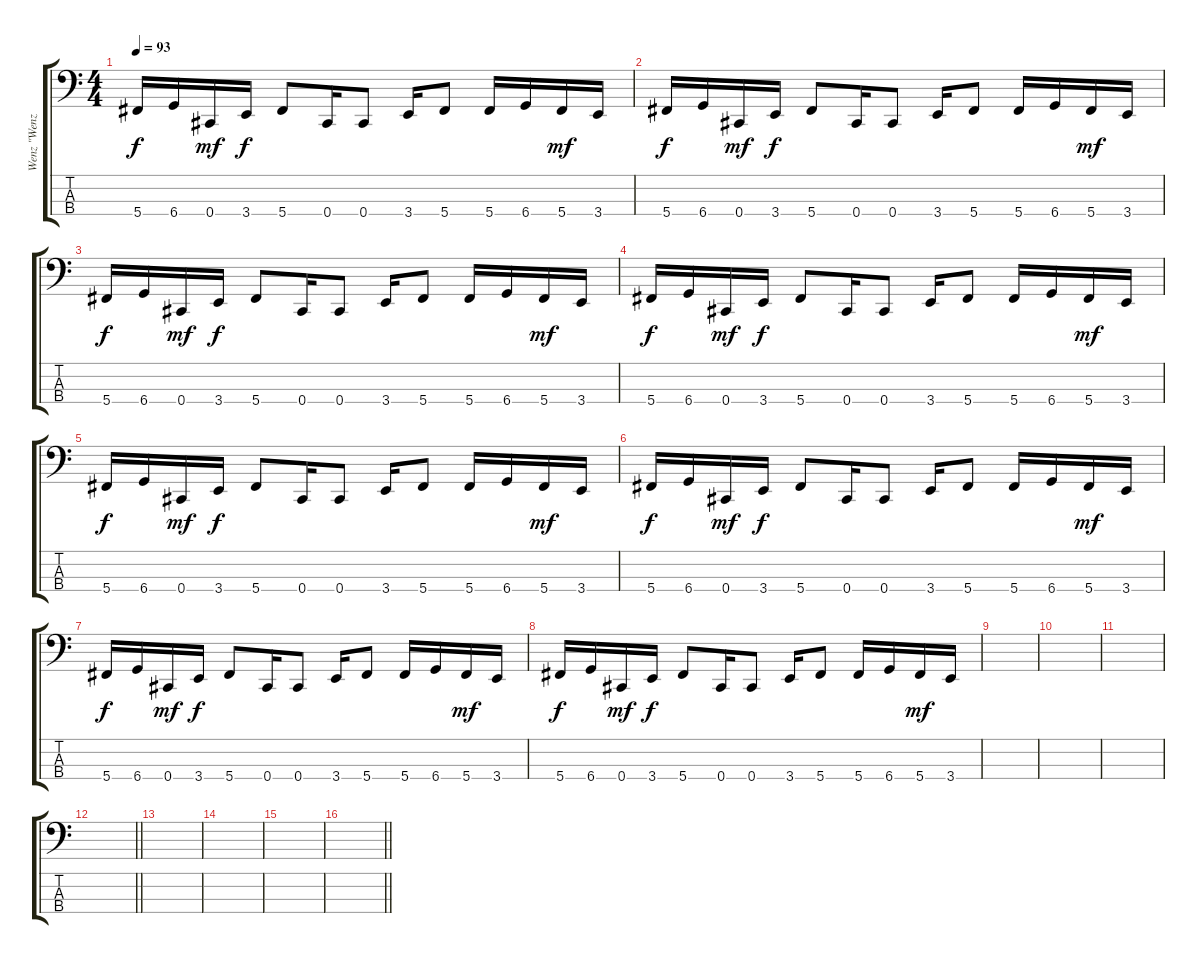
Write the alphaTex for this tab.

\track ("Wenz \"Wenz\" Weninger" "Wenz \"Wenz") {instrument electricbasspick}
\staff {score tabs}
\tuning (Gb2 Db2 Ab1 Db1) {hide}
\ts (4 4)
\tempo 93
\clef f4
\ks c
5.4.16{dy f} 6.4.16 0.4.16{dy mf} 3.4.16{dy f} 5.4.8 0.4.16 0.4.8 3.4.16 5.4.8 5.4.16 6.4.16 5.4.16{dy mf} 3.4.16 |
5.4.16{dy f} 6.4.16 0.4.16{dy mf} 3.4.16{dy f} 5.4.8 0.4.16 0.4.8 3.4.16 5.4.8 5.4.16 6.4.16 5.4.16{dy mf} 3.4.16 |
5.4.16{dy f} 6.4.16 0.4.16{dy mf} 3.4.16{dy f} 5.4.8 0.4.16 0.4.8 3.4.16 5.4.8 5.4.16 6.4.16 5.4.16{dy mf} 3.4.16 |
5.4.16{dy f} 6.4.16 0.4.16{dy mf} 3.4.16{dy f} 5.4.8 0.4.16 0.4.8 3.4.16 5.4.8 5.4.16 6.4.16 5.4.16{dy mf} 3.4.16 |
5.4.16{dy f} 6.4.16 0.4.16{dy mf} 3.4.16{dy f} 5.4.8 0.4.16 0.4.8 3.4.16 5.4.8 5.4.16 6.4.16 5.4.16{dy mf} 3.4.16 |
5.4.16{dy f} 6.4.16 0.4.16{dy mf} 3.4.16{dy f} 5.4.8 0.4.16 0.4.8 3.4.16 5.4.8 5.4.16 6.4.16 5.4.16{dy mf} 3.4.16 |
5.4.16{dy f} 6.4.16 0.4.16{dy mf} 3.4.16{dy f} 5.4.8 0.4.16 0.4.8 3.4.16 5.4.8 5.4.16 6.4.16 5.4.16{dy mf} 3.4.16 |
5.4.16{dy f} 6.4.16 0.4.16{dy mf} 3.4.16{dy f} 5.4.8 0.4.16 0.4.8 3.4.16 5.4.8 5.4.16 6.4.16 5.4.16{dy mf} 3.4.16 |
|
|
|
\barLineRight lightlight
|
|
|
|
\barLineRight lightlight
